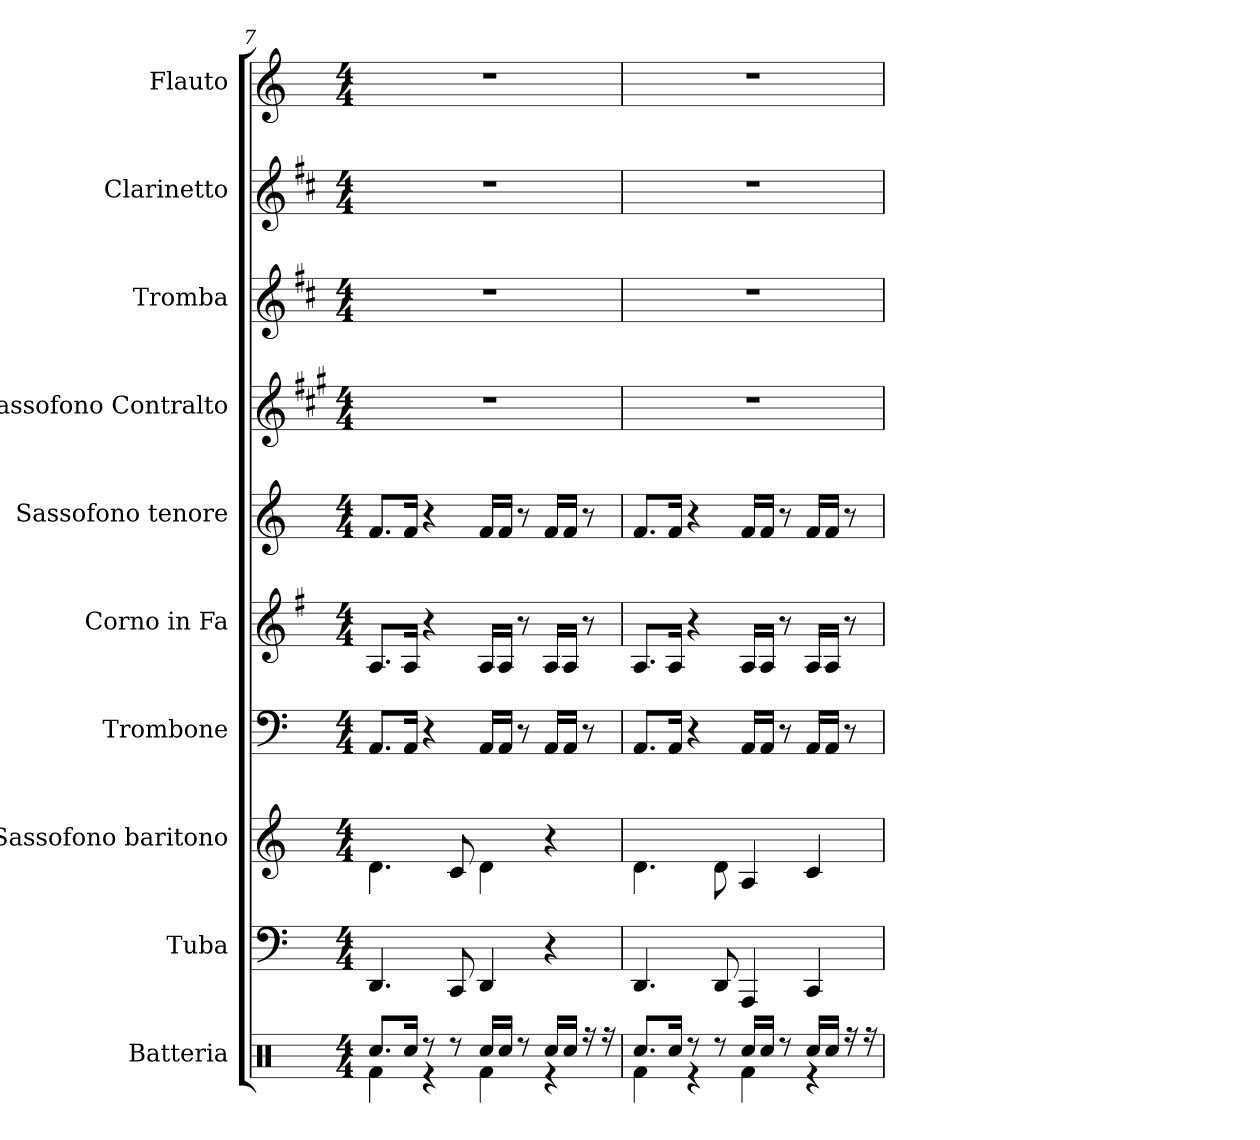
**kern	**kern	**kern	**kern	**kern	**kern	**kern	**kern	**kern	**kern
*part10	*part9	*part8	*part7	*part6	*part5	*part4	*part3	*part2	*part1
*staff10	*staff9	*staff8	*staff7	*staff6	*staff5	*staff4	*staff3	*staff2	*staff1
*I"Batteria	*I"Tuba	*I"Sassofono baritono	*I"Trombone	*I"Corno in Fa	*I"Sassofono tenore	*I"Sassofono Contralto	*I"Tromba	*I"Clarinetto	*I"Flauto
*I'Batt.	*I'Tba.	*	*I'Trb.	*I'Cor. Fa	*	*I'Alto	*I'Tr.	*I'Cl.	*I'Fl.
*clefX	*clefF4	*clefG2	*clefF4	*clefG2	*clefG2	*clefG2	*clefG2	*clefG2	*clefG2
*	*	*ITrd12c21	*	*ITrd4c7	*ITrd8c14	*ITrd5c9	*ITrd1c2	*ITrd1c2	*
*k[]	*k[]	*k[]	*k[]	*k[]	*k[]	*k[]	*k[]	*k[]	*k[]
*M4/4	*M4/4	*M4/4	*M4/4	*M4/4	*M4/4	*M4/4	*M4/4	*M4/4	*M4/4
=7	=7	=7	=7	=7	=7	=7	=7	=7	=7
*^	*	*	*	*	*	*	*	*	*
8.Rcc/L	4Rf\	4.DD/	4.D\	8.AA/L	8.D/L	8.F/L	1r	1r	1r	1r
16Rcc/Jk	.	.	.	16AA/Jk	16D/Jk	16F/Jk	.	.	.	.
8r	4r	.	.	4r	4r	4r	.	.	.	.
8r	.	8CC/	8C/	.	.	.	.	.	.	.
16Rcc/LL	4Rf\	4DD/	4D\	16AA/LL	16D/LL	16F/LL	.	.	.	.
16Rcc/JJ	.	.	.	16AA/JJ	16D/JJ	16F/JJ	.	.	.	.
8r	.	.	.	8r	8r	8r	.	.	.	.
16Rcc/LL	4r	4r	4r	16AA/LL	16D/LL	16F/LL	.	.	.	.
16Rcc/JJ	.	.	.	16AA/JJ	16D/JJ	16F/JJ	.	.	.	.
16r	.	.	.	8r	8r	8r	.	.	.	.
16r	.	.	.	.	.	.	.	.	.	.
=8	=8	=8	=8	=8	=8	=8	=8	=8	=8	=8
8.Rcc/L	4Rf\	4.DD/	4.D\	8.AA/L	8.D/L	8.F/L	1r	1r	1r	1r
16Rcc/Jk	.	.	.	16AA/Jk	16D/Jk	16F/Jk	.	.	.	.
8r	4r	.	.	4r	4r	4r	.	.	.	.
8r	.	8DD/	8D\	.	.	.	.	.	.	.
16Rcc/LL	4Rf\	4AAA/	4AA/	16AA/LL	16D/LL	16F/LL	.	.	.	.
16Rcc/JJ	.	.	.	16AA/JJ	16D/JJ	16F/JJ	.	.	.	.
8r	.	.	.	8r	8r	8r	.	.	.	.
16Rcc/LL	4r	4CC/	4C/	16AA/LL	16D/LL	16F/LL	.	.	.	.
16Rcc/JJ	.	.	.	16AA/JJ	16D/JJ	16F/JJ	.	.	.	.
16r	.	.	.	8r	8r	8r	.	.	.	.
16r	.	.	.	.	.	.	.	.	.	.
*v	*v	*	*	*	*	*	*	*	*	*
=	=	=	=	=	=	=	=	=	=
*-	*-	*-	*-	*-	*-	*-	*-	*-	*-
